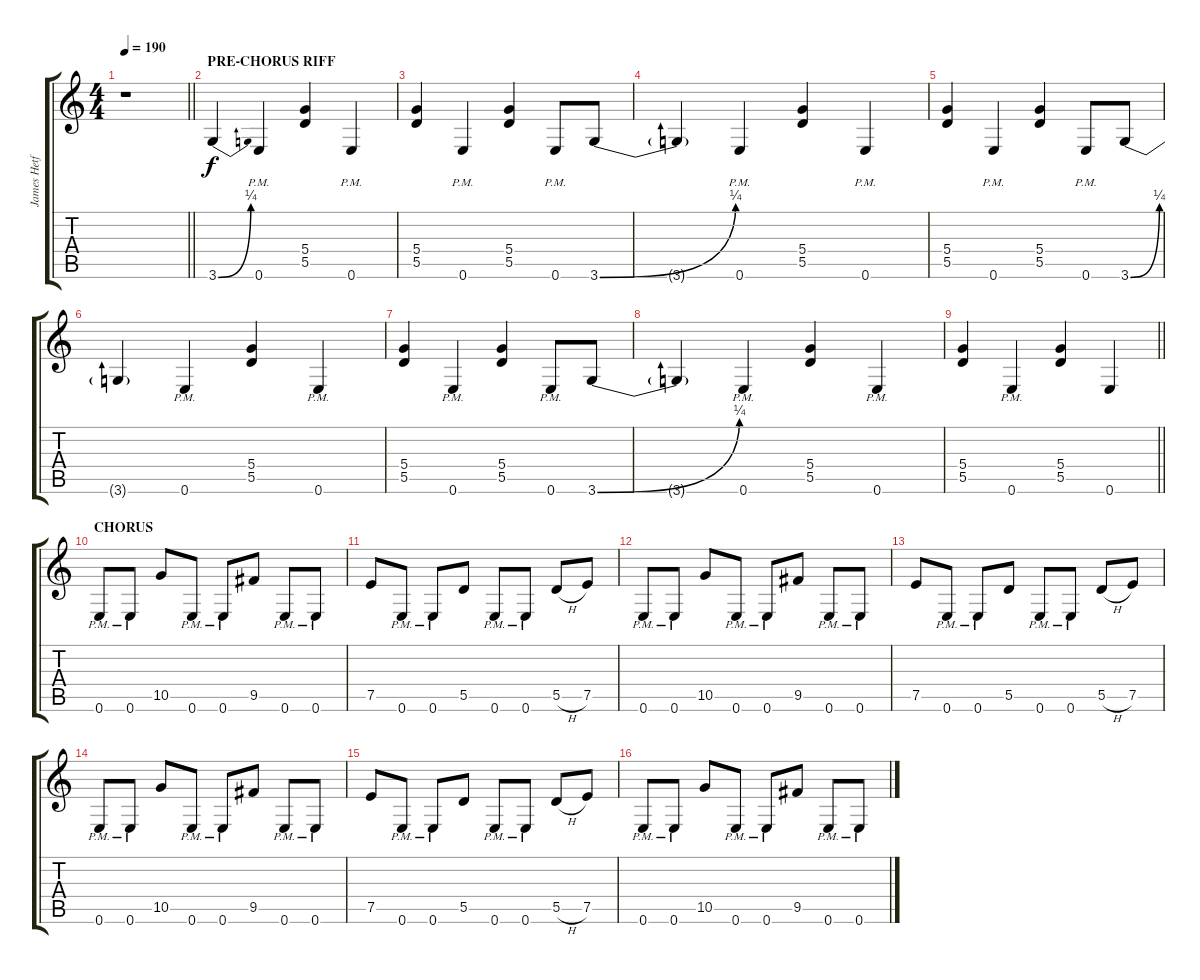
\track ("James Hetfield - rhythm guitar" "James Hetf") {instrument distortionguitar}
\staff {score tabs}
\tuning (E4 B3 G3 D3 A2 E2) {hide}
\ts (4 4)
\tempo 190
\clef g2
\barLineRight lightlight
\ks c
r.1{dy f} |
\section ("" "PRE-CHORUS RIFF")
3.6{be (bend 0 0 60 1)}.4 0.6{pm}.4 (5.4 5.5).4 0.6{pm}.4 |
(5.4 5.5).4 0.6{pm}.4 (5.4 5.5).4 0.6{pm}.8 3.6{be (bend 0 0 60 1)}.8 |
3.6{t}.4 0.6{pm}.4 (5.4 5.5).4 0.6{pm}.4 |
(5.4 5.5).4 0.6{pm}.4 (5.4 5.5).4 0.6{pm}.8 3.6{be (bend 0 0 60 1)}.8 |
3.6{t}.4 0.6{pm}.4 (5.4 5.5).4 0.6{pm}.4 |
(5.4 5.5).4 0.6{pm}.4 (5.4 5.5).4 0.6{pm}.8 3.6{be (bend 0 0 60 1)}.8 |
3.6{t}.4 0.6{pm}.4 (5.4 5.5).4 0.6{pm}.4 |
\barLineRight lightlight
(5.4 5.5).4 0.6{pm}.4 (5.4 5.5).4 0.6.4 |
\section ("" "CHORUS")
0.6{pm}.8 0.6{pm}.8 10.5.8 0.6{pm}.8 0.6{pm}.8 9.5.8 0.6{pm}.8 0.6{pm}.8 |
7.5.8 0.6{pm}.8 0.6{pm}.8 5.5.8 0.6{pm}.8 0.6{pm}.8 5.5{h}.8 7.5.8 |
0.6{pm}.8 0.6{pm}.8 10.5.8 0.6{pm}.8 0.6{pm}.8 9.5.8 0.6{pm}.8 0.6{pm}.8 |
7.5.8 0.6{pm}.8 0.6{pm}.8 5.5.8 0.6{pm}.8 0.6{pm}.8 5.5{h}.8 7.5.8 |
0.6{pm}.8 0.6{pm}.8 10.5.8 0.6{pm}.8 0.6{pm}.8 9.5.8 0.6{pm}.8 0.6{pm}.8 |
7.5.8 0.6{pm}.8 0.6{pm}.8 5.5.8 0.6{pm}.8 0.6{pm}.8 5.5{h}.8 7.5.8 |
0.6{pm}.8 0.6{pm}.8 10.5.8 0.6{pm}.8 0.6{pm}.8 9.5.8 0.6{pm}.8 0.6{pm}.8
